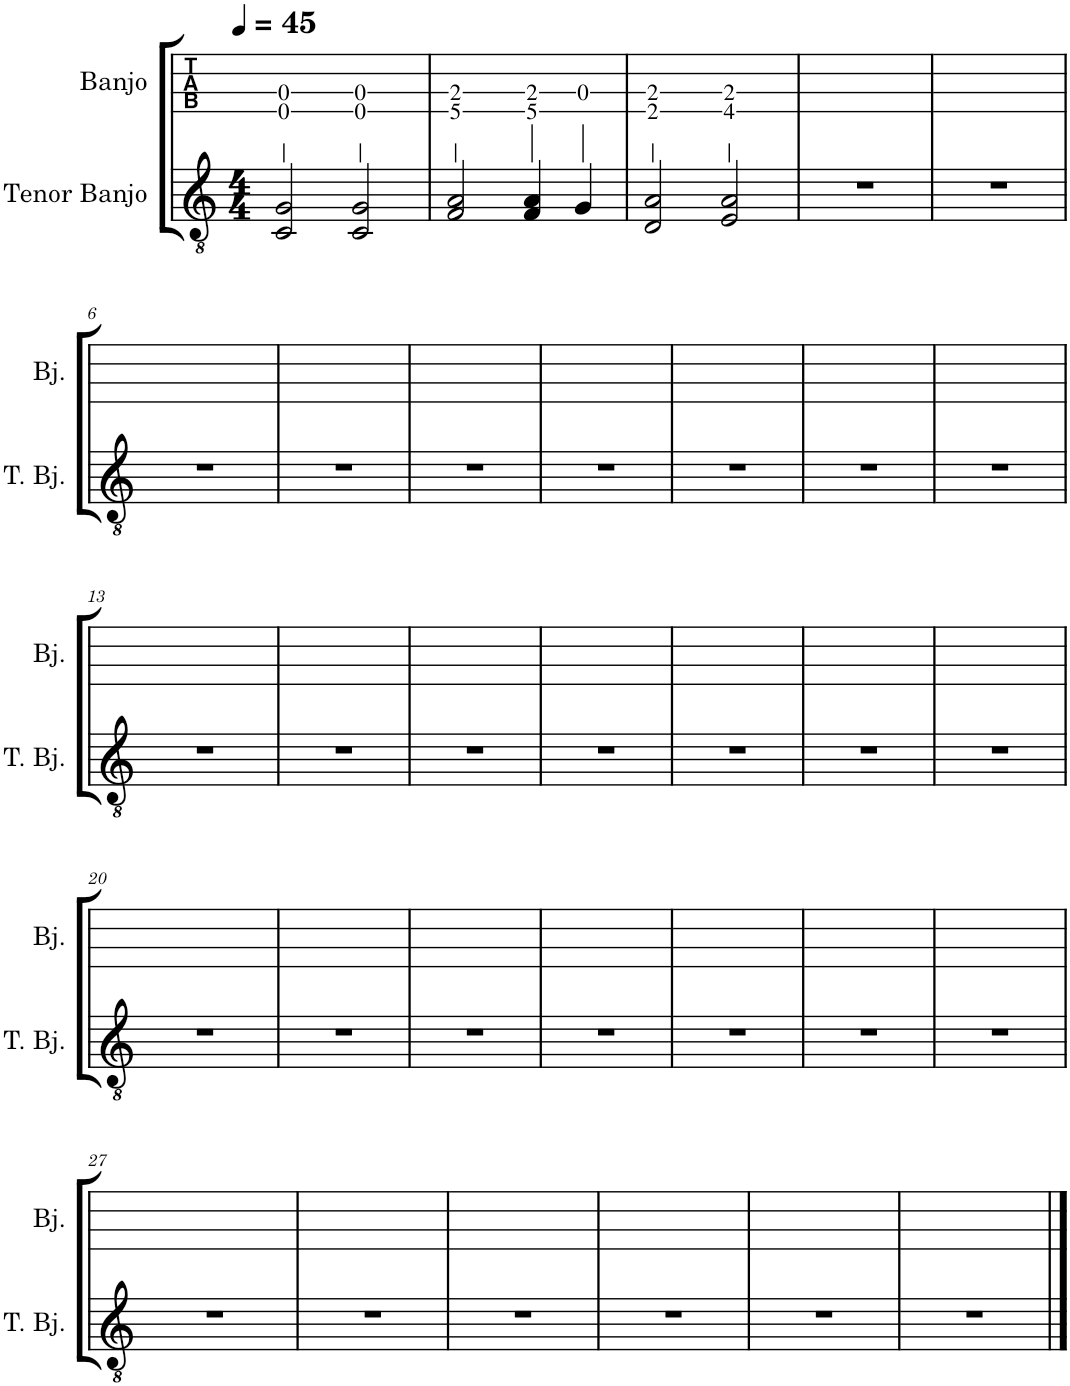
**kern	**kern
*part2	*part1
*staff2	*staff1
*I"Tenor Banjo	*I"Banjo
*I'T. Bj.	*I'Bj.
*	*stria4
*clefGv2	*
*Trd7c12	*Trd7c12
*k[]	*k[]
*M4/4	*M4/4
*MM45	*MM45
=1	=1
2C/ 2G/	2C\ 2G\
2C/ 2G/	2C\ 2G\
=2	=2
2F/ 2A/	2F\ 2A\
4F/ 4A/	4F\ 4A\
4G/	4G\
=3	=3
2D/ 2A/	2D\ 2A\
2E/ 2A/	2E\ 2A\
=4	=4
1r	1r
=5	=5
1r	1r
!!LO:LB:g=z
=6	=6
1r	1r
=7	=7
1r	1r
=8	=8
1r	1r
=9	=9
1r	1r
=10	=10
1r	1r
=11	=11
1r	1r
=12	=12
1r	1r
!!LO:LB:g=z
=13	=13
1r	1r
=14	=14
1r	1r
=15	=15
1r	1r
=16	=16
1r	1r
=17	=17
1r	1r
=18	=18
1r	1r
=19	=19
1r	1r
!!LO:LB:g=z
=20	=20
1r	1r
=21	=21
1r	1r
=22	=22
1r	1r
=23	=23
1r	1r
=24	=24
1r	1r
=25	=25
1r	1r
=26	=26
1r	1r
!!LO:LB:g=z
=27	=27
1r	1r
=28	=28
1r	1r
=29	=29
1r	1r
=30	=30
1r	1r
=31	=31
1r	1r
=32	=32
1r	1r
==	==
*-	*-
